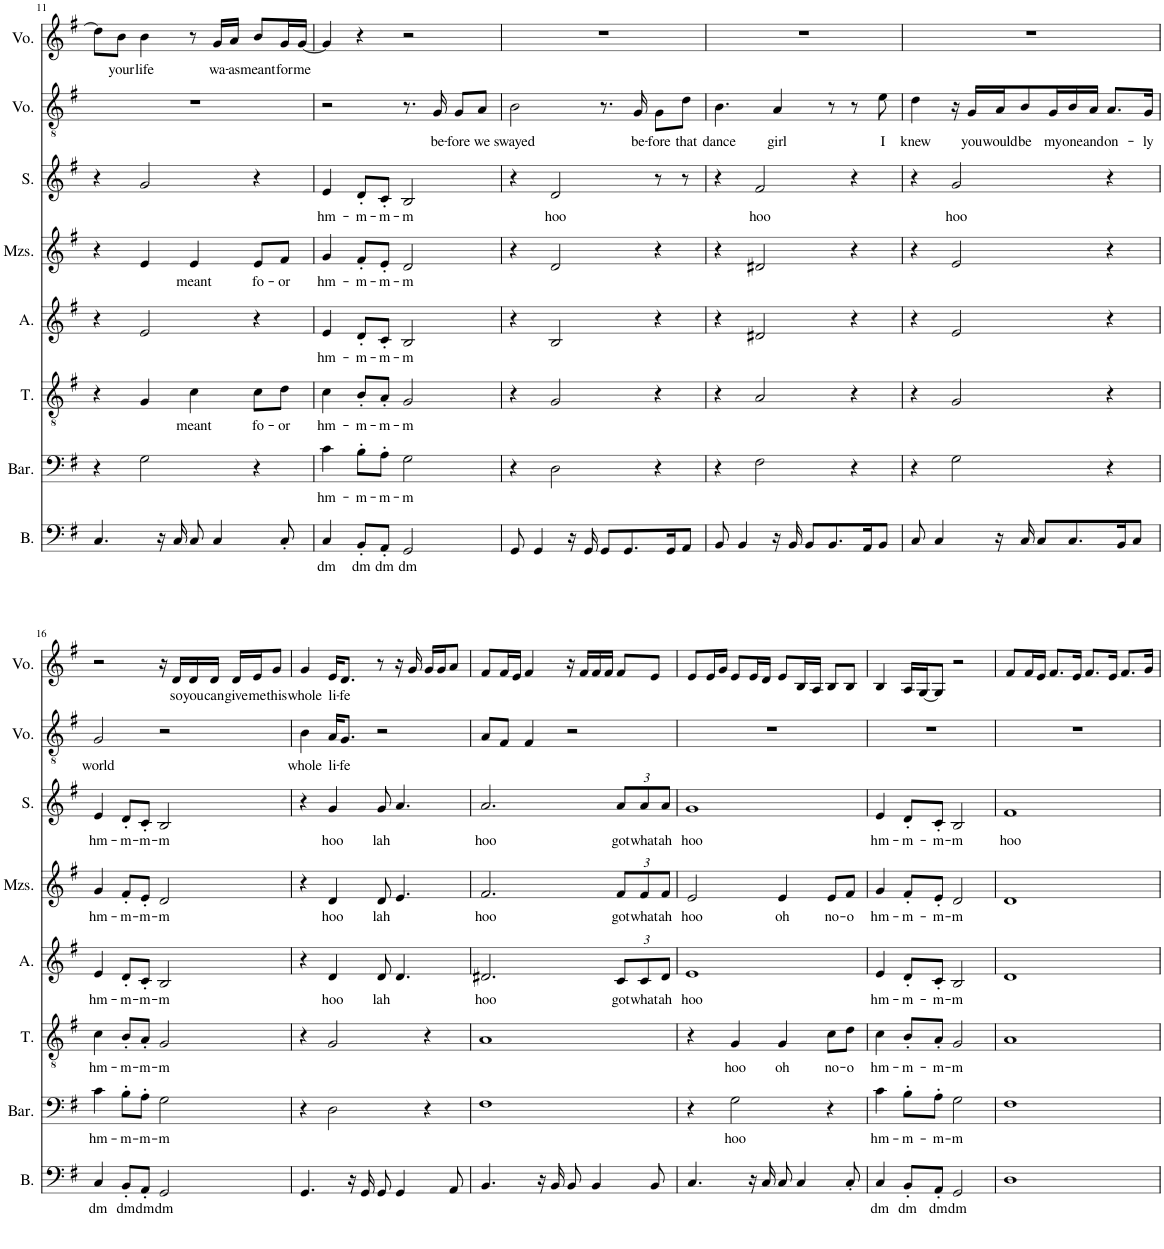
**kern	**text	**kern	**text	**kern	**text	**kern	**text	**kern	**text	**kern	**text	**kern	**text	**kern	**text
*part8	*part8	*part7	*part7	*part6	*part6	*part5	*part5	*part4	*part4	*part3	*part3	*part2	*part2	*part1	*part1
*staff8	*staff8	*staff7	*staff7	*staff6	*staff6	*staff5	*staff5	*staff4	*staff4	*staff3	*staff3	*staff2	*staff2	*staff1	*staff1
*I"Bass	*	*I"Baritone	*	*I"Tenor	*	*I"Alto	*	*I"Mezzo-soprano	*	*I"Soprano	*	*I"Voice	*	*I"Voice	*
*I'B.	*	*I'Bar.	*	*I'T.	*	*I'A.	*	*I'Mzs.	*	*I'S.	*	*I'Vo.	*	*I'Vo.	*
!!LO:PB:g=z
*clefF4	*	*clefF4	*	*clefGv2	*	*clefG2	*	*clefG2	*	*clefG2	*	*clefGv2	*	*clefG2	*
*k[f#]	*	*k[f#]	*	*k[f#]	*	*k[f#]	*	*k[f#]	*	*k[f#]	*	*k[f#]	*	*k[f#]	*
*M4/4	*	*M4/4	*	*M4/4	*	*M4/4	*	*M4/4	*	*M4/4	*	*M4/4	*	*M4/4	*
=11	=11	=11	=11	=11	=11	=11	=11	=11	=11	=11	=11	=11	=11	=11	=11
4.C/	.	4r	.	4r	.	4r	.	4r	.	4r	.	1r	.	8dd\L]	.
!	!	!	!	!	!	!	!	!	!	!	!	!	!	!	!LO:LY:b
.	.	.	.	.	.	.	.	.	.	.	.	.	.	8b\J	your
!	!	!	!	!	!	!	!	!	!	!	!	!	!	!	!LO:LY:b
.	.	2G\	.	4G/	.	2e/	.	4e/	.	2g/	.	.	.	4b\	life
16r	.	.	.	.	.	.	.	.	.	.	.	.	.	.	.
16C/	.	.	.	.	.	.	.	.	.	.	.	.	.	.	.
!	!	!	!	!	!LO:LY:b	!	!	!	!LO:LY:b	!	!	!	!	!	!
8C/	.	.	.	4c\	meant	.	.	4e/	meant	.	.	.	.	8r	.
!	!	!	!	!	!	!	!	!	!	!	!	!	!	!	!LO:LY:b
4C/	.	.	.	.	.	.	.	.	.	.	.	.	.	16g/LL	wa-
!	!	!	!	!	!	!	!	!	!	!	!	!	!	!	!LO:LY:b
.	.	.	.	.	.	.	.	.	.	.	.	.	.	16a/JJ	-as
!	!	!	!	!	!LO:LY:b	!	!	!	!LO:LY:b	!	!	!	!	!	!LO:LY:b
.	.	4r	.	8c\L	fo-	4r	.	8e/L	fo-	4r	.	.	.	8b/L	meant
!	!	!	!	!	!LO:LY:b	!	!	!	!LO:LY:b	!	!	!	!	!	!LO:LY:b
8C'/	.	.	.	8d\J	-or	.	.	8f#/J	-or	.	.	.	.	16g/L	for
!	!	!	!	!	!	!	!	!	!	!	!	!	!	!	!LO:LY:b
.	.	.	.	.	.	.	.	.	.	.	.	.	.	[16g/JJ	me
=12	=12	=12	=12	=12	=12	=12	=12	=12	=12	=12	=12	=12	=12	=12	=12
!	!LO:LY:b	!	!LO:LY:b	!	!LO:LY:b	!	!LO:LY:b	!	!LO:LY:b	!	!LO:LY:b	!	!	!	!
4C/	dm	4c\	hm-	4c\	hm-	4e/	hm-	4g/	hm-	4e/	hm-	2r	.	4g/]	.
!	!LO:LY:b	!	!LO:LY:b	!	!LO:LY:b	!	!LO:LY:b	!	!LO:LY:b	!	!LO:LY:b	!	!	!	!
8BB'/L	dm	8B'\L	-m-	8B'/L	-m-	8d'/L	-m-	8f#'/L	-m-	8d'/L	-m-	.	.	4r	.
!	!LO:LY:b	!	!LO:LY:b	!	!LO:LY:b	!	!LO:LY:b	!	!LO:LY:b	!	!LO:LY:b	!	!	!	!
8AA'/J	dm	8A'\J	-m-	8A'/J	-m-	8c'/J	-m-	8e'/J	-m-	8c'/J	-m-	.	.	.	.
!	!LO:LY:b	!	!LO:LY:b	!	!LO:LY:b	!	!LO:LY:b	!	!LO:LY:b	!	!LO:LY:b	!	!	!	!
2GG/	dm	2G\	-m	2G/	-m	2B/	-m	2d/	-m	2B/	-m	8.r	.	2r	.
!	!	!	!	!	!	!	!	!	!	!	!	!	!LO:LY:b	!	!
.	.	.	.	.	.	.	.	.	.	.	.	16G/	be-	.	.
!	!	!	!	!	!	!	!	!	!	!	!	!	!LO:LY:b	!	!
.	.	.	.	.	.	.	.	.	.	.	.	8G/L	-fore	.	.
!	!	!	!	!	!	!	!	!	!	!	!	!	!LO:LY:b	!	!
.	.	.	.	.	.	.	.	.	.	.	.	8A/J	we	.	.
=13	=13	=13	=13	=13	=13	=13	=13	=13	=13	=13	=13	=13	=13	=13	=13
!	!	!	!	!	!	!	!	!	!	!	!	!	!LO:LY:b	!	!
8GG/	.	4r	.	4r	.	4r	.	4r	.	4r	.	2B\	swayed	1r	.
4GG/	.	.	.	.	.	.	.	.	.	.	.	.	.	.	.
!	!	!	!	!	!	!	!	!	!	!	!LO:LY:b	!	!	!	!
.	.	2D\	.	2G/	.	2B/	.	2d/	.	2d/	hoo	.	.	.	.
16r	.	.	.	.	.	.	.	.	.	.	.	.	.	.	.
16GG/	.	.	.	.	.	.	.	.	.	.	.	.	.	.	.
8GG/L	.	.	.	.	.	.	.	.	.	.	.	8.r	.	.	.
8.GG/	.	.	.	.	.	.	.	.	.	.	.	.	.	.	.
!	!	!	!	!	!	!	!	!	!	!	!	!	!LO:LY:b	!	!
.	.	.	.	.	.	.	.	.	.	.	.	16G/	be-	.	.
!	!	!	!	!	!	!	!	!	!	!	!	!	!LO:LY:b	!	!
.	.	4r	.	4r	.	4r	.	4r	.	8r	.	8G\L	-fore	.	.
16GG/K	.	.	.	.	.	.	.	.	.	.	.	.	.	.	.
!	!	!	!	!	!	!	!	!	!	!	!	!	!LO:LY:b	!	!
8AA/J	.	.	.	.	.	.	.	.	.	8r	.	8d\J	that	.	.
=14	=14	=14	=14	=14	=14	=14	=14	=14	=14	=14	=14	=14	=14	=14	=14
!	!	!	!	!	!	!	!	!	!	!	!	!	!LO:LY:b	!	!
8BB/	.	4r	.	4r	.	4r	.	4r	.	4r	.	4.B\	dance	1r	.
4BB/	.	.	.	.	.	.	.	.	.	.	.	.	.	.	.
!	!	!	!	!	!	!	!	!	!	!	!LO:LY:b	!	!	!	!
.	.	2F#\	.	2A/	.	2d#X/	.	2d#X/	.	2f#/	hoo	.	.	.	.
!	!	!	!	!	!	!	!	!	!	!	!	!	!LO:LY:b	!	!
16r	.	.	.	.	.	.	.	.	.	.	.	4A/	girl	.	.
16BB/	.	.	.	.	.	.	.	.	.	.	.	.	.	.	.
8BB/L	.	.	.	.	.	.	.	.	.	.	.	.	.	.	.
8.BB/	.	.	.	.	.	.	.	.	.	.	.	8r	.	.	.
.	.	4r	.	4r	.	4r	.	4r	.	4r	.	8r	.	.	.
16AA/K	.	.	.	.	.	.	.	.	.	.	.	.	.	.	.
!	!	!	!	!	!	!	!	!	!	!	!	!	!LO:LY:b	!	!
8BB/J	.	.	.	.	.	.	.	.	.	.	.	8e\	I	.	.
=15	=15	=15	=15	=15	=15	=15	=15	=15	=15	=15	=15	=15	=15	=15	=15
!	!	!	!	!	!	!	!	!	!	!	!	!	!LO:LY:b	!	!
8C/	.	4r	.	4r	.	4r	.	4r	.	4r	.	4d\	knew	1r	.
4C/	.	.	.	.	.	.	.	.	.	.	.	.	.	.	.
!	!	!	!	!	!	!	!	!	!	!	!LO:LY:b	!	!	!	!
.	.	2G\	.	2G/	.	2e/	.	2e/	.	2g/	hoo	16r	.	.	.
!	!	!	!	!	!	!	!	!	!	!	!	!	!LO:LY:b	!	!
.	.	.	.	.	.	.	.	.	.	.	.	16G/LL	you	.	.
!	!	!	!	!	!	!	!	!	!	!	!	!	!LO:LY:b	!	!
16r	.	.	.	.	.	.	.	.	.	.	.	16A/J	would	.	.
!	!	!	!	!	!	!	!	!	!	!	!	!	!LO:LY:b	!	!
16C/	.	.	.	.	.	.	.	.	.	.	.	8B/	be	.	.
8C/L	.	.	.	.	.	.	.	.	.	.	.	.	.	.	.
!	!	!	!	!	!	!	!	!	!	!	!	!	!LO:LY:b	!	!
.	.	.	.	.	.	.	.	.	.	.	.	16G/L	my	.	.
!	!	!	!	!	!	!	!	!	!	!	!	!	!LO:LY:b	!	!
8.C/	.	.	.	.	.	.	.	.	.	.	.	16B/	one	.	.
!	!	!	!	!	!	!	!	!	!	!	!	!	!LO:LY:b	!	!
.	.	.	.	.	.	.	.	.	.	.	.	16A/JJ	and	.	.
!	!	!	!	!	!	!	!	!	!	!	!	!	!LO:LY:b	!	!
.	.	4r	.	4r	.	4r	.	4r	.	4r	.	8.A/L	on-	.	.
16BB/K	.	.	.	.	.	.	.	.	.	.	.	.	.	.	.
8C/J	.	.	.	.	.	.	.	.	.	.	.	.	.	.	.
!	!	!	!	!	!	!	!	!	!	!	!	!	!LO:LY:b	!	!
.	.	.	.	.	.	.	.	.	.	.	.	16G/Jk	-ly	.	.
!!LO:LB:g=z
=16	=16	=16	=16	=16	=16	=16	=16	=16	=16	=16	=16	=16	=16	=16	=16
!	!LO:LY:b	!	!LO:LY:b	!	!LO:LY:b	!	!LO:LY:b	!	!LO:LY:b	!	!LO:LY:b	!	!LO:LY:b	!	!
4C/	dm	4c\	hm-	4c\	hm-	4e/	hm-	4g/	hm-	4e/	hm-	2G/	world	2r	.
!	!LO:LY:b	!	!LO:LY:b	!	!LO:LY:b	!	!LO:LY:b	!	!LO:LY:b	!	!LO:LY:b	!	!	!	!
8BB'/L	dm	8B'\L	-m-	8B'/L	-m-	8d'/L	-m-	8f#'/L	-m-	8d'/L	-m-	.	.	.	.
!	!LO:LY:b	!	!LO:LY:b	!	!LO:LY:b	!	!LO:LY:b	!	!LO:LY:b	!	!LO:LY:b	!	!	!	!
8AA'/J	dm	8A'\J	-m-	8A'/J	-m-	8c'/J	-m-	8e'/J	-m-	8c'/J	-m-	.	.	.	.
!	!LO:LY:b	!	!LO:LY:b	!	!LO:LY:b	!	!LO:LY:b	!	!LO:LY:b	!	!LO:LY:b	!	!	!	!
2GG/	dm	2G\	-m	2G/	-m	2B/	-m	2d/	-m	2B/	-m	2r	.	16r	.
!	!	!	!	!	!	!	!	!	!	!	!	!	!	!	!LO:LY:b
.	.	.	.	.	.	.	.	.	.	.	.	.	.	16d/LL	so
!	!	!	!	!	!	!	!	!	!	!	!	!	!	!	!LO:LY:b
.	.	.	.	.	.	.	.	.	.	.	.	.	.	16d/	you
!	!	!	!	!	!	!	!	!	!	!	!	!	!	!	!LO:LY:b
.	.	.	.	.	.	.	.	.	.	.	.	.	.	16d/JJ	can
!	!	!	!	!	!	!	!	!	!	!	!	!	!	!	!LO:LY:b
.	.	.	.	.	.	.	.	.	.	.	.	.	.	16d/LL	give
!	!	!	!	!	!	!	!	!	!	!	!	!	!	!	!LO:LY:b
.	.	.	.	.	.	.	.	.	.	.	.	.	.	16e/J	me
!	!	!	!	!	!	!	!	!	!	!	!	!	!	!	!LO:LY:b
.	.	.	.	.	.	.	.	.	.	.	.	.	.	8g/J	this
=17	=17	=17	=17	=17	=17	=17	=17	=17	=17	=17	=17	=17	=17	=17	=17
!	!	!	!	!	!	!	!	!	!	!	!	!	!LO:LY:b	!	!LO:LY:b
4.GG/	.	4r	.	4r	.	4r	.	4r	.	4r	.	4B\	whole	4g/	whole
!	!	!	!	!	!	!	!LO:LY:b	!	!LO:LY:b	!	!LO:LY:b	!	!LO:LY:b	!	!LO:LY:b
.	.	2D\	.	2G/	.	4d/	hoo	4d/	hoo	4g/	hoo	16A/KL	li-	16e/KL	li-
!	!	!	!	!	!	!	!	!	!	!	!	!	!LO:LY:b	!	!LO:LY:b
.	.	.	.	.	.	.	.	.	.	.	.	8.G/J	-fe	8.d/J	-fe
16r	.	.	.	.	.	.	.	.	.	.	.	.	.	.	.
16GG/	.	.	.	.	.	.	.	.	.	.	.	.	.	.	.
!	!	!	!	!	!	!	!LO:LY:b	!	!LO:LY:b	!	!LO:LY:b	!	!	!	!
8GG/	.	.	.	.	.	8d/	lah	8d/	lah	8g/	lah	2r	.	8r	.
4GG/	.	.	.	.	.	4.d/	.	4.e/	.	4.a/	.	.	.	16r	.
.	.	.	.	.	.	.	.	.	.	.	.	.	.	16g/	.
.	.	4r	.	4r	.	.	.	.	.	.	.	.	.	16g/LL	.
.	.	.	.	.	.	.	.	.	.	.	.	.	.	16g/J	.
8AA/	.	.	.	.	.	.	.	.	.	.	.	.	.	8a/J	.
=18	=18	=18	=18	=18	=18	=18	=18	=18	=18	=18	=18	=18	=18	=18	=18
!	!	!	!	!	!	!	!LO:LY:b	!	!LO:LY:b	!	!LO:LY:b	!	!	!	!
4.BB/	.	1F#	.	1A	.	2.d#X/	hoo	2.f#/	hoo	2.a/	hoo	8A/L	.	8f#/L	.
.	.	.	.	.	.	.	.	.	.	.	.	8F#/J	.	16f#/L	.
.	.	.	.	.	.	.	.	.	.	.	.	.	.	16e/JJ	.
.	.	.	.	.	.	.	.	.	.	.	.	4F#/	.	4f#/	.
16r	.	.	.	.	.	.	.	.	.	.	.	.	.	.	.
16BB/	.	.	.	.	.	.	.	.	.	.	.	.	.	.	.
8BB/	.	.	.	.	.	.	.	.	.	.	.	2r	.	16r	.
.	.	.	.	.	.	.	.	.	.	.	.	.	.	16f#/LL	.
4BB/	.	.	.	.	.	.	.	.	.	.	.	.	.	16f#/	.
.	.	.	.	.	.	.	.	.	.	.	.	.	.	16f#/JJ	.
*	*	*	*	*	*	*Xbrackettup	*	*	*	*	*	*	*	*	*
!	!	!	!	!	!	!	!LO:LY:b	!	!	!	!	!	!	!	!
*	*	*	*	*	*	*	*	*Xbrackettup	*	*	*	*	*	*	*
!	!	!	!	!	!	!	!	!	!LO:LY:b	!	!	!	!	!	!
*	*	*	*	*	*	*	*	*	*	*Xbrackettup	*	*	*	*	*
!	!	!	!	!	!	!	!	!	!	!	!LO:LY:b	!	!	!	!
.	.	.	.	.	.	12c/L	got	12f#/L	got	12a/L	got	.	.	8f#/L	.
!	!	!	!	!	!	!	!LO:LY:b	!	!LO:LY:b	!	!LO:LY:b	!	!	!	!
.	.	.	.	.	.	12c/	what	12f#/	what	12a/	what	.	.	.	.
8BB/	.	.	.	.	.	.	.	.	.	.	.	.	.	8e/J	.
!	!	!	!	!	!	!	!LO:LY:b	!	!LO:LY:b	!	!LO:LY:b	!	!	!	!
.	.	.	.	.	.	12d#/J	ah	12f#/J	ah	12a/J	ah	.	.	.	.
=19	=19	=19	=19	=19	=19	=19	=19	=19	=19	=19	=19	=19	=19	=19	=19
!	!	!	!	!	!	!	!LO:LY:b	!	!LO:LY:b	!	!LO:LY:b	!	!	!	!
4.C/	.	4r	.	4r	.	1e	hoo	2e/	hoo	1g	hoo	1r	.	8e/L	.
.	.	.	.	.	.	.	.	.	.	.	.	.	.	16e/L	.
.	.	.	.	.	.	.	.	.	.	.	.	.	.	16g/JJ	.
!	!	!	!LO:LY:b	!	!LO:LY:b	!	!	!	!	!	!	!	!	!	!
.	.	2G\	hoo	4G/	hoo	.	.	.	.	.	.	.	.	8e/L	.
16r	.	.	.	.	.	.	.	.	.	.	.	.	.	16e/L	.
16C/	.	.	.	.	.	.	.	.	.	.	.	.	.	16d/JJ	.
!	!	!	!	!	!LO:LY:b	!	!	!	!LO:LY:b	!	!	!	!	!	!
8C/	.	.	.	4G/	oh	.	.	4e/	oh	.	.	.	.	8e/L	.
4C/	.	.	.	.	.	.	.	.	.	.	.	.	.	16B/L	.
.	.	.	.	.	.	.	.	.	.	.	.	.	.	16A/JJ	.
!	!	!	!	!	!LO:LY:b	!	!	!	!LO:LY:b	!	!	!	!	!	!
.	.	4r	.	8c\L	no-	.	.	8e/L	no-	.	.	.	.	8B/L	.
!	!	!	!	!	!LO:LY:b	!	!	!	!LO:LY:b	!	!	!	!	!	!
8C'/	.	.	.	8d\J	-o	.	.	8f#/J	-o	.	.	.	.	8B/J	.
=20	=20	=20	=20	=20	=20	=20	=20	=20	=20	=20	=20	=20	=20	=20	=20
!	!LO:LY:b	!	!LO:LY:b	!	!LO:LY:b	!	!LO:LY:b	!	!LO:LY:b	!	!LO:LY:b	!	!	!	!
4C/	dm	4c\	hm-	4c\	hm-	4e/	hm-	4g/	hm-	4e/	hm-	1r	.	4B/	.
!	!LO:LY:b	!	!LO:LY:b	!	!LO:LY:b	!	!LO:LY:b	!	!LO:LY:b	!	!LO:LY:b	!	!	!	!
8BB'/L	dm	8B'\L	-m-	8B'/L	-m-	8d'/L	-m-	8f#'/L	-m-	8d'/L	-m-	.	.	16A/LL	.
.	.	.	.	.	.	.	.	.	.	.	.	.	.	[16G/J	.
!	!LO:LY:b	!	!LO:LY:b	!	!LO:LY:b	!	!LO:LY:b	!	!LO:LY:b	!	!LO:LY:b	!	!	!	!
8AA'/J	dm	8A'\J	-m-	8A'/J	-m-	8c'/J	-m-	8e'/J	-m-	8c'/J	-m-	.	.	8G/J]	.
!	!LO:LY:b	!	!LO:LY:b	!	!LO:LY:b	!	!LO:LY:b	!	!LO:LY:b	!	!LO:LY:b	!	!	!	!
2GG/	dm	2G\	-m	2G/	-m	2B/	-m	2d/	-m	2B/	-m	.	.	2r	.
=21	=21	=21	=21	=21	=21	=21	=21	=21	=21	=21	=21	=21	=21	=21	=21
!	!	!	!	!	!	!	!	!	!	!	!LO:LY:b	!	!	!	!
1D	.	1F#	.	1A	.	1d	.	1d	.	1f#	hoo	1r	.	8f#/L	.
.	.	.	.	.	.	.	.	.	.	.	.	.	.	16f#/L	.
.	.	.	.	.	.	.	.	.	.	.	.	.	.	16e/JJ	.
.	.	.	.	.	.	.	.	.	.	.	.	.	.	8.f#/L	.
.	.	.	.	.	.	.	.	.	.	.	.	.	.	16e/Jk	.
.	.	.	.	.	.	.	.	.	.	.	.	.	.	8.f#/L	.
.	.	.	.	.	.	.	.	.	.	.	.	.	.	16e/Jk	.
.	.	.	.	.	.	.	.	.	.	.	.	.	.	8.f#/L	.
.	.	.	.	.	.	.	.	.	.	.	.	.	.	16g/Jk	.
=	=	=	=	=	=	=	=	=	=	=	=	=	=	=	=
*-	*-	*-	*-	*-	*-	*-	*-	*-	*-	*-	*-	*-	*-	*-	*-
